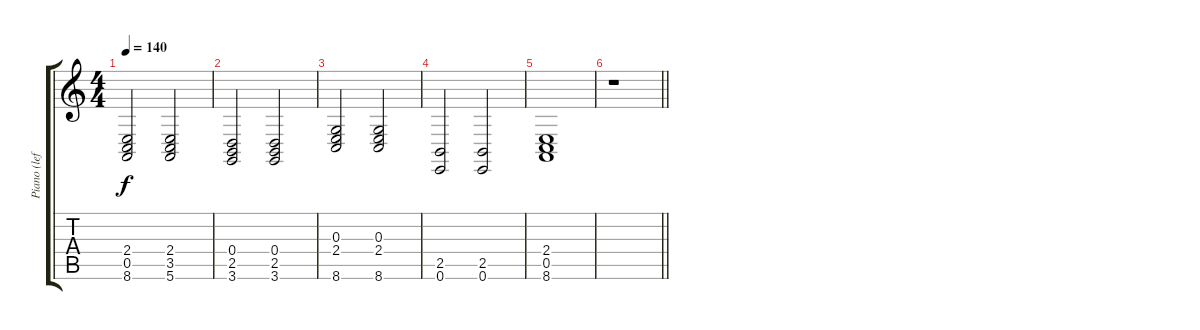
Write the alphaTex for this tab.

\track ("Piano (left hand)" "Piano (lef") {instrument acousticgrandpiano}
\staff {score tabs}
\tuning (E4 B3 G3 D3 A2 E2) {hide}
\ts (4 4)
\tempo 140
\clef g2
\ks c
(2.4 0.5 8.6).2{dy f} (2.4 3.5 5.6).2 |
(0.4 2.5 3.6).2 (0.4 2.5 3.6).2 |
(0.3 2.4 8.6).2 (0.3 2.4 8.6).2 |
(2.5 0.6).2 (2.5 0.6).2 |
(2.4 0.5 8.6).1 |
\barLineRight lightlight
r.1
